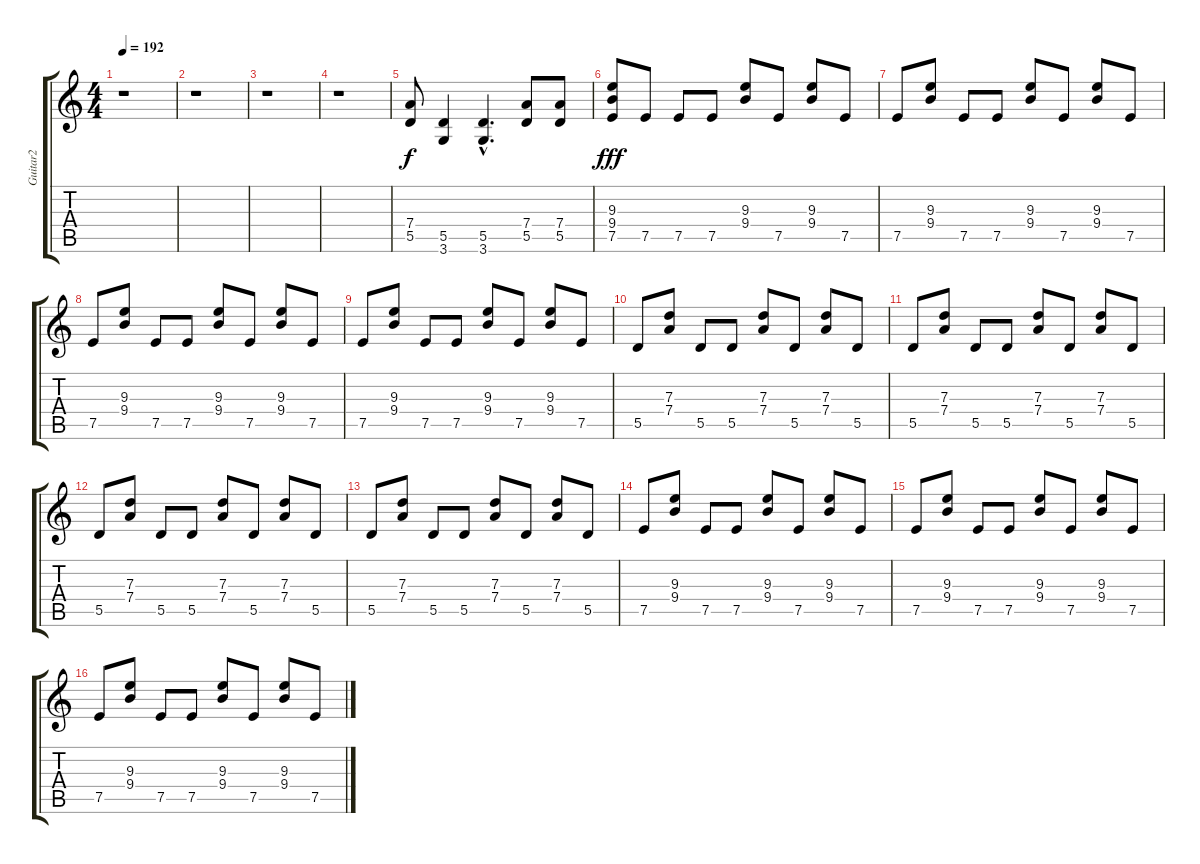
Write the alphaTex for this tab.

\track ("Guitar2" "Guitar2") {instrument distortionguitar}
\staff {score tabs}
\tuning (E4 B3 G3 D3 A2 E2) {hide}
\ts (4 4)
\tempo 192
\clef g2
\ks c
r.1{dy f} |
r.1 |
r.1 |
r.1 |
(7.4 5.5).8 (5.5 3.6).4 (5.5{hac} 3.6{hac}).4{d} (7.4 5.5).8 (7.4 5.5).8 |
(9.3 9.4 7.5).8{dy fff} 7.5.8 7.5.8 7.5.8 (9.3 9.4).8 7.5.8 (9.3 9.4).8 7.5.8 |
7.5.8 (9.3 9.4).8 7.5.8 7.5.8 (9.3 9.4).8 7.5.8 (9.3 9.4).8 7.5.8 |
7.5.8 (9.3 9.4).8 7.5.8 7.5.8 (9.3 9.4).8 7.5.8 (9.3 9.4).8 7.5.8 |
7.5.8 (9.3 9.4).8 7.5.8 7.5.8 (9.3 9.4).8 7.5.8 (9.3 9.4).8 7.5.8 |
5.5.8 (7.3 7.4).8 5.5.8 5.5.8 (7.3 7.4).8 5.5.8 (7.3 7.4).8 5.5.8 |
5.5.8 (7.3 7.4).8 5.5.8 5.5.8 (7.3 7.4).8 5.5.8 (7.3 7.4).8 5.5.8 |
5.5.8 (7.3 7.4).8 5.5.8 5.5.8 (7.3 7.4).8 5.5.8 (7.3 7.4).8 5.5.8 |
5.5.8 (7.3 7.4).8 5.5.8 5.5.8 (7.3 7.4).8 5.5.8 (7.3 7.4).8 5.5.8 |
7.5.8 (9.3 9.4).8 7.5.8 7.5.8 (9.3 9.4).8 7.5.8 (9.3 9.4).8 7.5.8 |
7.5.8 (9.3 9.4).8 7.5.8 7.5.8 (9.3 9.4).8 7.5.8 (9.3 9.4).8 7.5.8 |
7.5.8 (9.3 9.4).8 7.5.8 7.5.8 (9.3 9.4).8 7.5.8 (9.3 9.4).8 7.5.8
